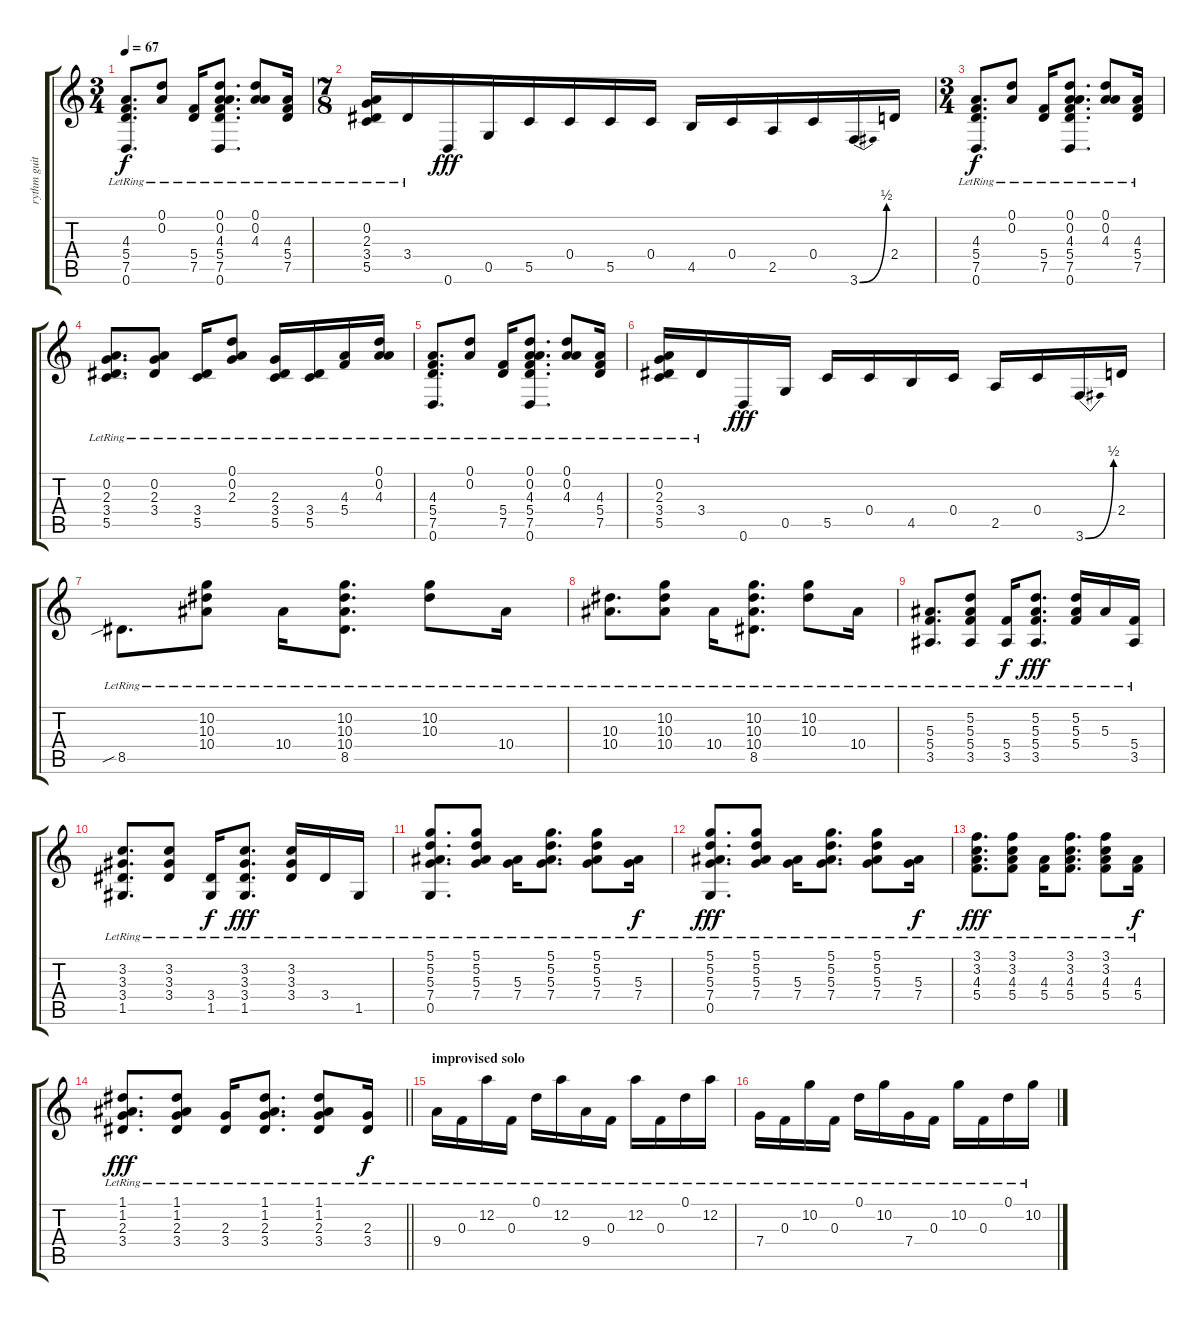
\track ("rythm guitar (clean)" "rythm guit") {instrument electricguitarjazz}
\staff {score tabs}
\tuning (D4 A3 F3 C3 G2 D2) {hide}
\ts (3 4)
\tempo 67
\clef g2
\ks c
(4.3 5.4{lr} 7.5{lr} 0.6{lr}).8{d dy f} (0.1{lr} 0.2{lr}).8 (5.4{lr} 7.5{lr}).16 (0.1{lr} 0.2{lr} 4.3{lr} 5.4{lr} 7.5{lr} 0.6{lr}).8{d} (0.1{lr} 0.2{lr} 4.3{lr}).8 (4.3{lr} 5.4{lr} 7.5{lr}).16 |
\ts (7 8)
(0.2{lr} 2.3{lr} 3.4{lr} 5.5{lr}).16 3.4{lr}.16 0.6.16{dy fff} 0.5.16 5.5.16 0.4.16 5.5.16 0.4.16 4.5.16 0.4.16 2.5.16 0.4.16 3.6{be (bend 0 0 60 2)}.16 2.4.16 |
\ts (3 4)
(4.3 5.4{lr} 7.5{lr} 0.6{lr}).8{d dy f} (0.1{lr} 0.2{lr}).8 (5.4{lr} 7.5{lr}).16 (0.1{lr} 0.2{lr} 4.3{lr} 5.4{lr} 7.5{lr} 0.6{lr}).8{d} (0.1{lr} 0.2{lr} 4.3{lr}).8 (4.3{lr} 5.4{lr} 7.5{lr}).16 |
(0.2{lr} 2.3{lr} 3.4{lr} 5.5).8{d} (0.2{lr} 2.3{lr} 3.4{lr}).8 (3.4{lr} 5.5{lr}).16 (0.1{lr} 0.2{lr} 2.3{lr}).8 (2.3{lr} 3.4{lr} 5.5{lr}).16 (3.4{lr} 5.5{lr}).16 (4.3{lr} 5.4{lr}).16 (0.1{lr} 0.2{lr} 4.3{lr}).16 |
(4.3 5.4{lr} 7.5{lr} 0.6{lr}).8{d} (0.1{lr} 0.2{lr}).8 (5.4{lr} 7.5{lr}).16 (0.1{lr} 0.2{lr} 4.3{lr} 5.4{lr} 7.5{lr} 0.6{lr}).8{d} (0.1{lr} 0.2{lr} 4.3{lr}).8 (4.3{lr} 5.4{lr} 7.5{lr}).16 |
(0.2{lr} 2.3{lr} 3.4{lr} 5.5{lr}).16 3.4{lr}.16 0.6.16{dy fff} 0.5.16 5.5.16 0.4.16 4.5.16 0.4.16 2.5.16 0.4.16 3.6{be (bend 0 0 60 2)}.16 2.4.16 |
8.5{sib lr}.8{d} (10.2{lr} 10.3{lr} 10.4{lr}).8 10.4{lr}.16 (10.2{lr} 10.3{lr} 10.4{lr} 8.5{lr}).8{d} (10.2{lr} 10.3{lr}).8 10.4{lr}.16 |
(10.3{lr} 10.4{lr}).8{d} (10.2{lr} 10.3{lr} 10.4{lr}).8 10.4{lr}.16 (10.2{lr} 10.3{lr} 10.4{lr} 8.5{lr}).8{d} (10.2{lr} 10.3{lr}).8 10.4{lr}.16 |
(5.3{lr} 5.4{lr} 3.5{lr}).8{d} (5.2{lr} 5.3{lr} 5.4{lr} 3.5{lr}).8 (5.4{lr} 3.5{lr}).16{dy f} (5.2{lr} 5.3{lr} 5.4{lr} 3.5{lr}).8{d dy fff} (5.2{lr} 5.3{lr} 5.4{lr}).16 5.3{lr}.16 (5.4{lr} 3.5{lr}).16 |
(3.2{lr} 3.3{lr} 3.4{lr} 1.5{lr}).8{d} (3.2{lr} 3.3{lr} 3.4{lr}).8 (3.4{lr} 1.5{lr}).16{dy f} (3.2{lr} 3.3{lr} 3.4{lr} 1.5{lr}).8{d dy fff} (3.2{lr} 3.3{lr} 3.4{lr}).16 3.4{lr}.16 1.5{lr}.16 |
(5.1{lr} 5.2{lr} 5.3{lr} 7.4{lr} 0.5{lr}).8{d} (5.1{lr} 5.2{lr} 5.3{lr} 7.4{lr}).8 (5.3{lr} 7.4{lr}).16 (5.1{lr} 5.2{lr} 5.3{lr} 7.4{lr}).8{d} (5.1{lr} 5.2{lr} 5.3{lr} 7.4{lr}).8 (5.3{lr} 7.4{lr}).16{dy f} |
(5.1{lr} 5.2{lr} 5.3{lr} 7.4{lr} 0.5{lr}).8{d dy fff} (5.1{lr} 5.2{lr} 5.3{lr} 7.4{lr}).8 (5.3{lr} 7.4{lr}).16 (5.1{lr} 5.2{lr} 5.3{lr} 7.4{lr}).8{d} (5.1{lr} 5.2{lr} 5.3{lr} 7.4{lr}).8 (5.3{lr} 7.4{lr}).16{dy f} |
(3.1{lr} 3.2{lr} 4.3{lr} 5.4{lr}).8{d dy fff} (3.1{lr} 3.2{lr} 4.3{lr} 5.4{lr}).8 (4.3{lr} 5.4{lr}).16 (3.1{lr} 3.2{lr} 4.3{lr} 5.4{lr}).8{d} (3.1{lr} 3.2{lr} 4.3{lr} 5.4{lr}).8 (4.3{lr} 5.4{lr}).16{dy f} |
\barLineRight lightlight
(1.1{lr} 1.2{lr} 2.3{lr} 3.4{lr}).8{d dy fff} (1.1{lr} 1.2{lr} 2.3{lr} 3.4{lr}).8 (2.3{lr} 3.4{lr}).16 (1.1{lr} 1.2{lr} 2.3{lr} 3.4{lr}).8{d} (1.1{lr} 1.2{lr} 2.3{lr} 3.4{lr}).8 (2.3{lr} 3.4{lr}).16{dy f} |
\section ("" "improvised solo")
9.4{lr}.16 0.3{lr}.16 12.2{lr}.16 0.3{lr}.16 0.1{lr}.16 12.2{lr}.16 9.4{lr}.16 0.3{lr}.16 12.2{lr}.16 0.3{lr}.16 0.1{lr}.16 12.2{lr}.16 |
7.4{lr}.16 0.3{lr}.16 10.2{lr}.16 0.3{lr}.16 0.1{lr}.16 10.2{lr}.16 7.4{lr}.16 0.3{lr}.16 10.2{lr}.16 0.3{lr}.16 0.1{lr}.16 10.2{lr}.16
